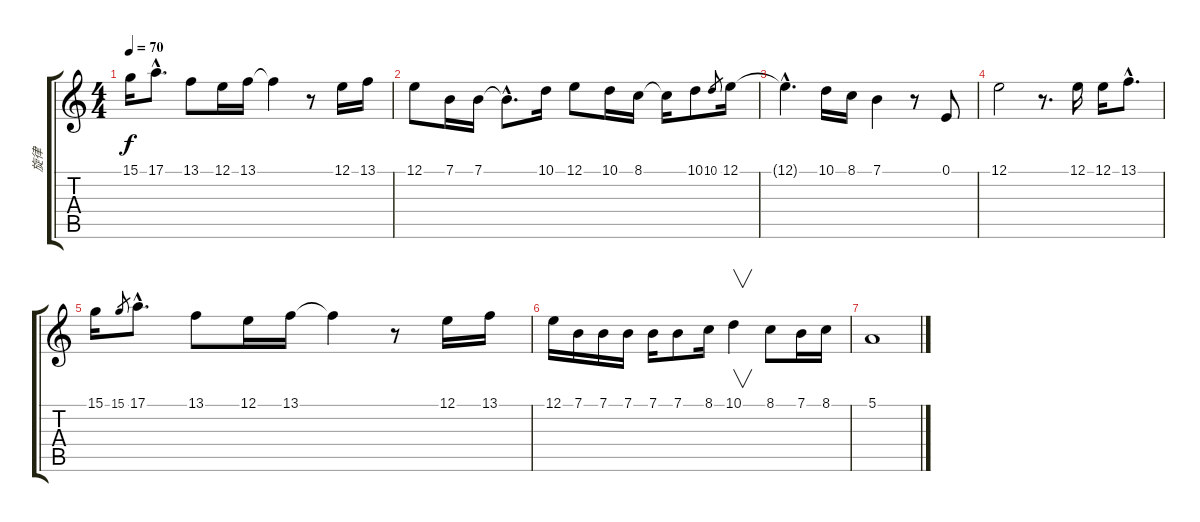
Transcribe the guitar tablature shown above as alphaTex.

\track ("旋律" "旋律") {instrument synthbrass1}
\staff {score tabs}
\tuning (E4 B3 G3 D3 A2 E2) {hide}
\ts (4 4)
\tempo 70
\clef g2
\ks c
15.1.16{dy f} 17.1{hac}.8{d} 13.1.8 12.1.16 13.1.16 13.1{t}.4 r.8 12.1.16 13.1.16 |
12.1.8 7.1.16 7.1.16 7.1{hac t}.8{d} 10.1.16 12.1.8 10.1.16 8.1.16 8.1{t}.16 10.1.8 10.1.8{gr} 12.1.16 |
12.1{hac t}.4{d} 10.1.16 8.1.16 7.1.4 r.8 0.1.8 |
12.1.2 r.8{d} 12.1.16 12.1.16 13.1{hac}.8{d} |
15.1.16 15.1.8{gr} 17.1{hac}.8{d} 13.1.8 12.1.16 13.1.16 13.1{t}.4 r.8 12.1.16 13.1.16 |
12.1.16 7.1.16 7.1.16 7.1.16 7.1.16 7.1.8 8.1.16 10.1.4{v} 8.1.8 7.1.16 8.1.16 |
5.1.1
